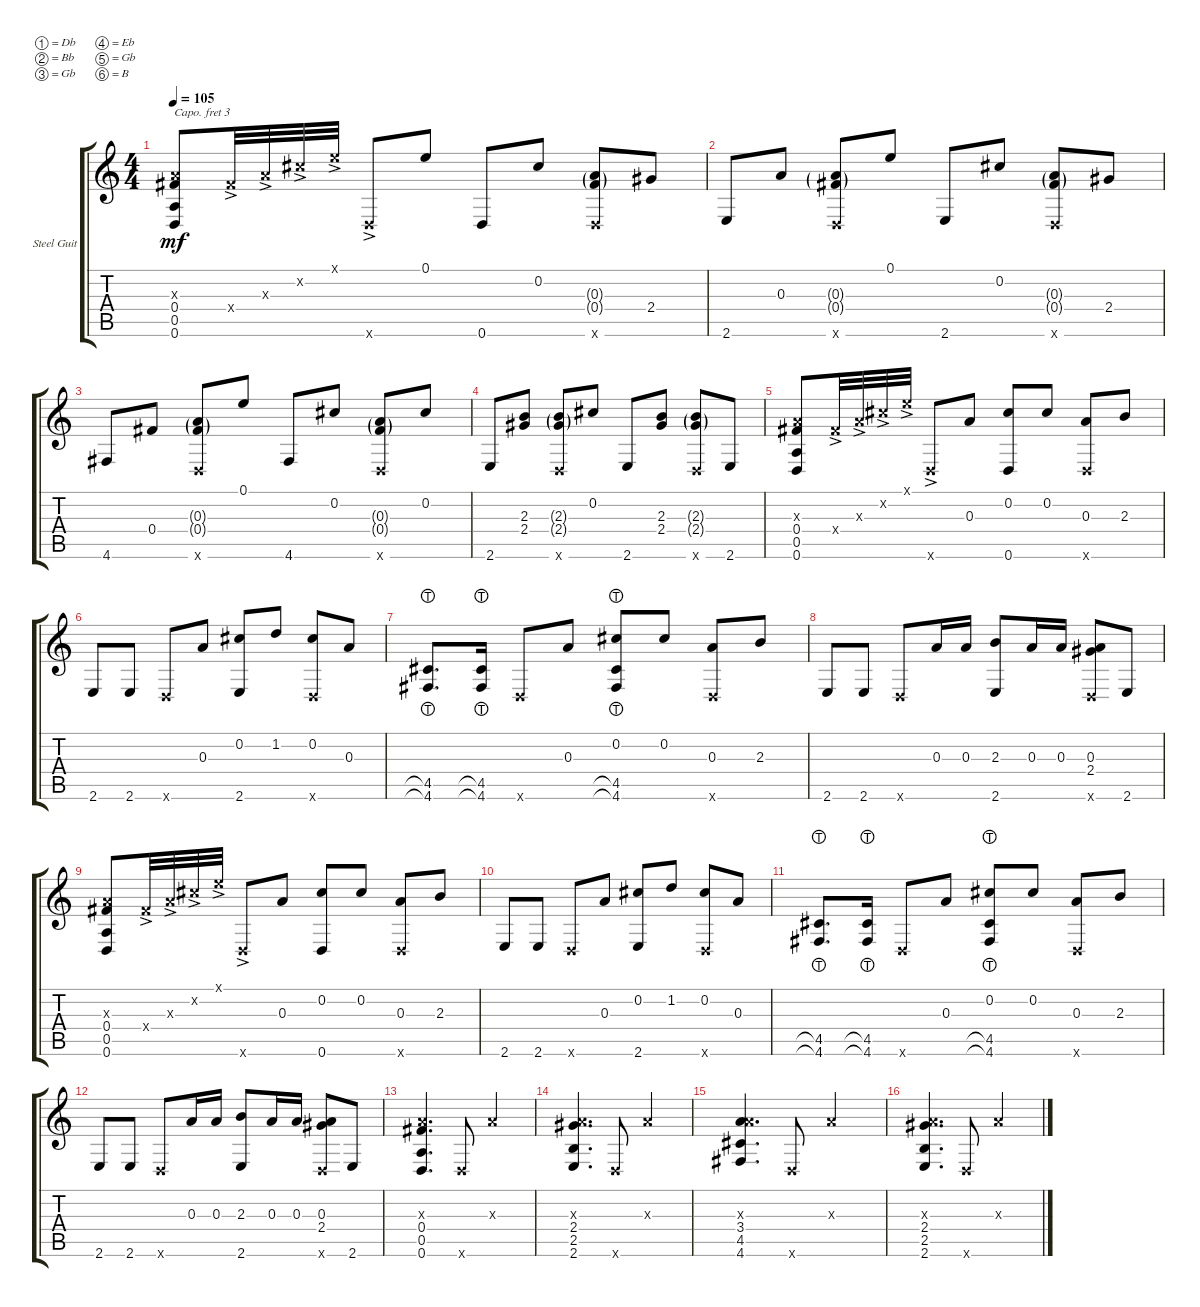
\defaultSystemsLayout 4
\bracketExtendMode groupsimilarinstruments
\firstSystemTrackNameOrientation horizontal
\otherSystemsTrackNameOrientation horizontal
\track ("Steel Guitar" "Steel Guit") {instrument acousticguitarsteel}
\staff {score tabs}
\capo 3
\tuning (Db4 Bb3 Gb3 Eb3 Gb2 B1)
\ts (4 4)
\tempo 105
\clef g2
\ks c
(0.6 0.5 0.4 0.3{x}).8{dy mf} 0.4{ac x}.32 0.3{ac x}.32 0.2{ac x}.32 0.1{ac x}.32 0.6{ac x}.8 0.1.8 0.6.8 0.2.8 (0.4{g} 0.3{g} 0.6{x}).8 2.4.8 |
2.6.8 0.3.8 (0.6{x} 0.4{g} 0.3{g}).8 0.1.8 2.6.8 0.2.8 (0.6{x} 0.4{g} 0.3{g}).8 2.4.8 |
4.6.8 0.4.8 (0.6{x} 0.4{g} 0.3{g}).8 0.1.8 4.6.8 0.2.8 (0.6{x} 0.4{g} 0.3{g}).8 0.2.8 |
2.6.8 (2.3 2.4).8 (0.6{x} 2.4{g} 2.3{g}).8 0.2.8 2.6.8 (2.3 2.4).8 (0.6{x} 2.4{g} 2.3{g}).8 2.6.8 |
(0.6 0.5 0.4 0.3{x}).8 0.4{ac x}.32 0.3{ac x}.32 0.2{ac x}.32 0.1{ac x}.32 0.6{ac x}.8 0.3.8 (0.2 0.6).8 0.2.8 (0.3 0.6{x}).8 2.3.8 |
2.6.8 2.6.8 0.6{x}.8 0.3.8 (0.2 2.6).8 1.2.8 (0.2 0.6{x}).8 0.3.8 |
(4.6{lht} 4.5{lht}).8{d} (4.5{lht} 4.6{lht}).16 0.6{x}.8 0.3.8 (0.2 4.6{lht} 4.5{lht}).8 0.2.8 (0.3 0.6{x}).8 2.3.8 |
2.6.8 2.6.8 0.6{x}.8 0.3.16 0.3.16 (2.3 2.6).8 0.3.16 0.3.16 (0.3 0.6{x} 2.4).8 2.6.8 |
(0.6 0.5 0.4 0.3{x}).8 0.4{ac x}.32 0.3{ac x}.32 0.2{ac x}.32 0.1{ac x}.32 0.6{ac x}.8 0.3.8 (0.2 0.6).8 0.2.8 (0.3 0.6{x}).8 2.3.8 |
2.6.8 2.6.8 0.6{x}.8 0.3.8 (0.2 2.6).8 1.2.8 (0.2 0.6{x}).8 0.3.8 |
(4.6{lht} 4.5{lht}).8{d} (4.5{lht} 4.6{lht}).16 0.6{x}.8 0.3.8 (0.2 4.6{lht} 4.5{lht}).8 0.2.8 (0.3 0.6{x}).8 2.3.8 |
2.6.8 2.6.8 0.6{x}.8 0.3.16 0.3.16 (2.3 2.6).8 0.3.16 0.3.16 (0.3 0.6{x} 2.4).8 2.6.8 |
(0.6 0.5 0.4 0.3{x}).4{d} 0.6{x}.8 0.3{x}.2 |
(2.6 2.5 2.4 0.3{x}).4{d} 0.6{x}.8 0.3{x}.2 |
(4.6 4.5 3.4 0.3{x}).4{d} 0.6{x}.8 0.3{x}.2 |
(2.6 2.5 2.4 0.3{x}).4{d} 0.6{x}.8 0.3{x}.2
